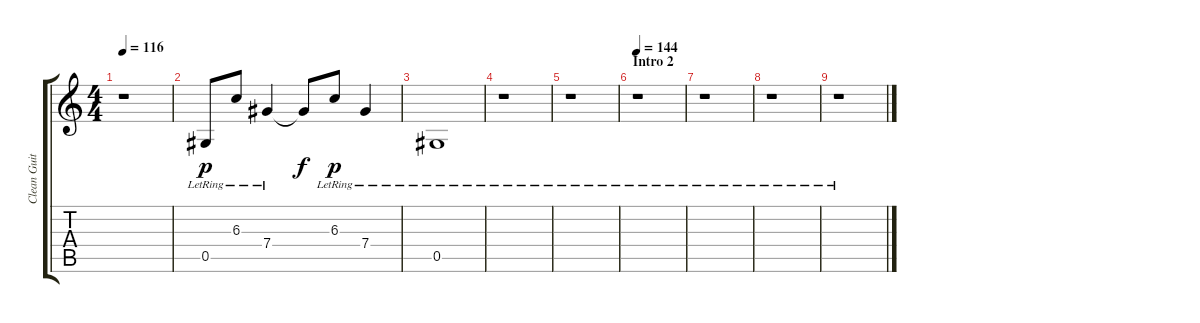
\track ("Clean Guitar" "Clean Guit") {instrument electricguitarclean}
\staff {score tabs}
\tuning (Eb4 Bb3 Gb3 Db3 Ab2 Eb2) {hide}
\ts (4 4)
\tempo 116
\clef g2
\ks c
r.1{dy pp} |
0.5{lr}.8{dy p} 6.3{lr}.8 7.4{lr}.4 7.4{t}.8{dy f} 6.3{lr}.8{dy p} 7.4{lr}.4 |
0.5{lr}.1 |
r.1 |
r.1 |
\section ("" "Intro 2")
\tempo 144
r.1 |
r.1 |
r.1 |
r.1
